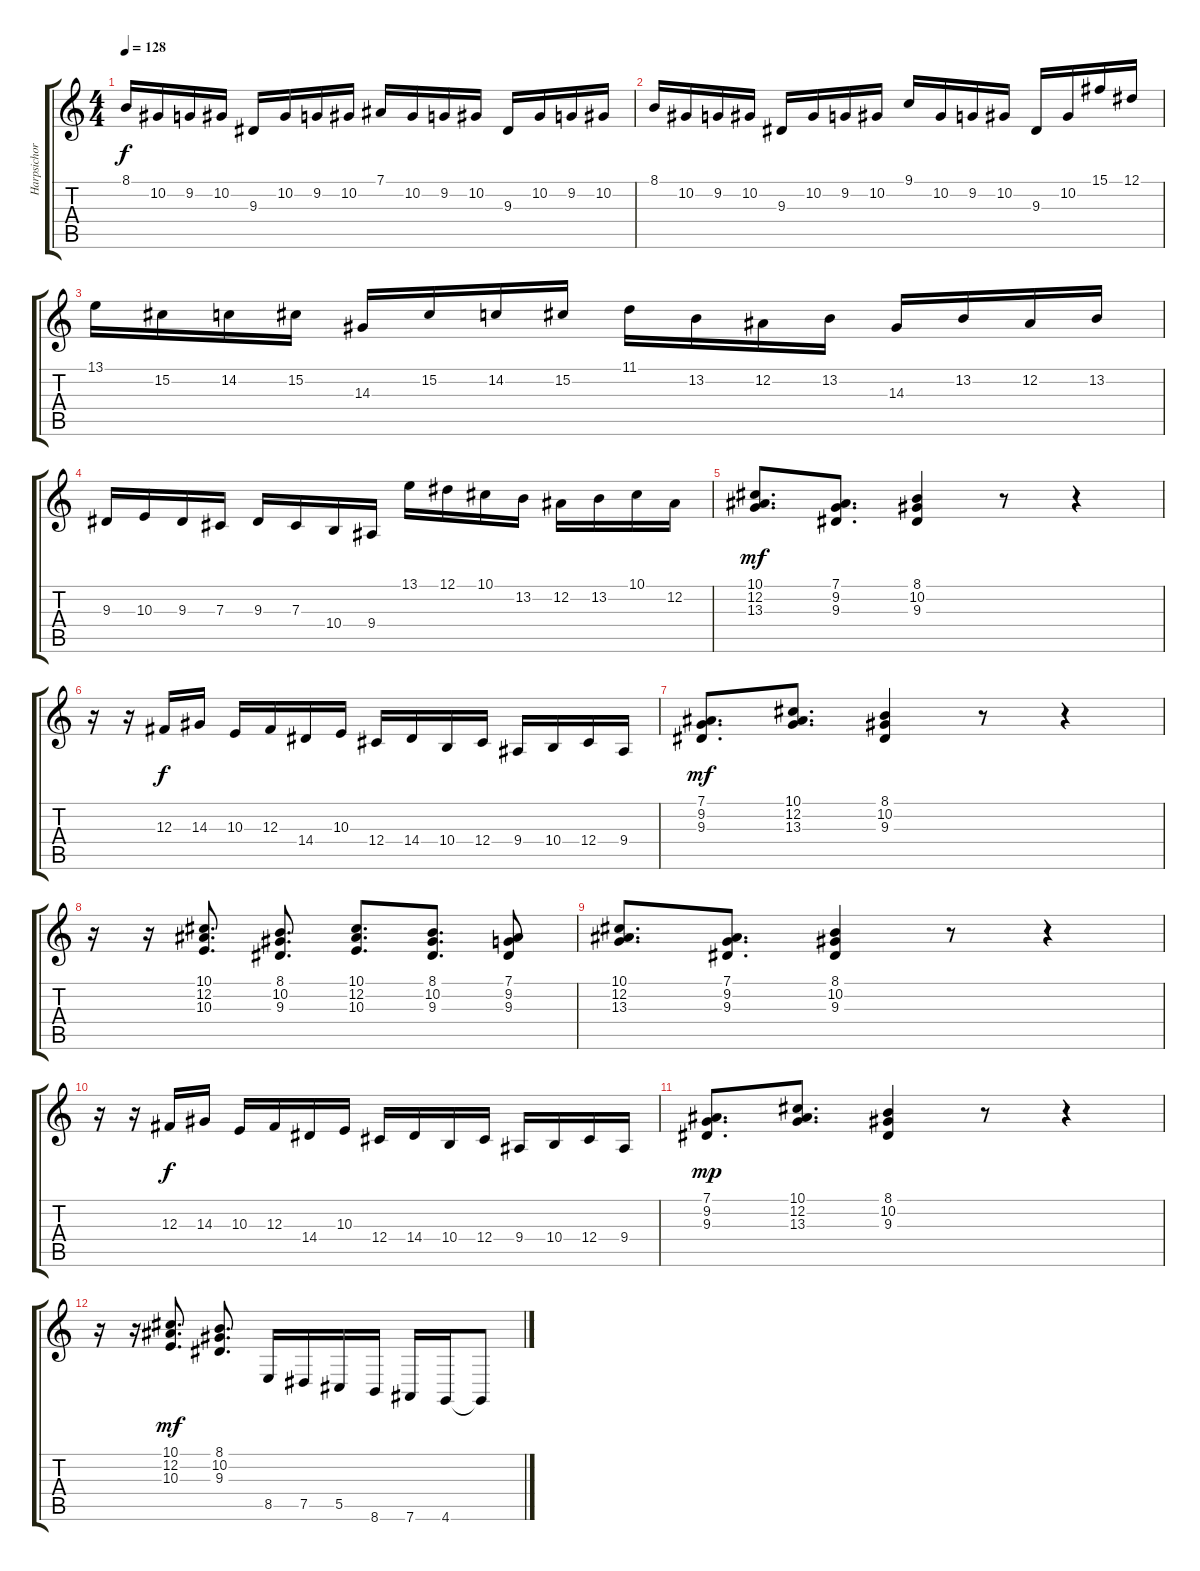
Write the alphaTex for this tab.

\track ("Harpsichord" "Harpsichor") {instrument harpsichord}
\staff {score tabs}
\tuning (Eb4 Bb3 Gb3 Db3 Ab2 Eb2) {hide}
\ts (4 4)
\tempo 128
\clef g2
\ks c
8.1.16{dy f} 10.2.16 9.2.16 10.2.16 9.3.16 10.2.16 9.2.16 10.2.16 7.1.16 10.2.16 9.2.16 10.2.16 9.3.16 10.2.16 9.2.16 10.2.16 |
8.1.16 10.2.16 9.2.16 10.2.16 9.3.16 10.2.16 9.2.16 10.2.16 9.1.16 10.2.16 9.2.16 10.2.16 9.3.16 10.2.16 15.1.16 12.1.16 |
13.1.16 15.2.16 14.2.16 15.2.16 14.3.16 15.2.16 14.2.16 15.2.16 11.1.16 13.2.16 12.2.16 13.2.16 14.3.16 13.2.16 12.2.16 13.2.16 |
9.3.16 10.3.16 9.3.16 7.3.16 9.3.16 7.3.16 10.4.16 9.4.16 13.1.16 12.1.16 10.1.16 13.2.16 12.2.16 13.2.16 10.1.16 12.2.16 |
(10.1 12.2 13.3).8{d dy mf} (7.1 9.2 9.3).8{d} (8.1 10.2 9.3).4 r.8 r.4 |
r.16 r.16 12.3.16{dy f} 14.3.16 10.3.16 12.3.16 14.4.16 10.3.16 12.4.16 14.4.16 10.4.16 12.4.16 9.4.16 10.4.16 12.4.16 9.4.16 |
(7.1 9.2 9.3).8{d dy mf} (10.1 12.2 13.3).8{d} (8.1 10.2 9.3).4 r.8 r.4 |
r.16 r.16 (10.1 12.2 10.3).8{d} (8.1 10.2 9.3).8{d} (10.1 12.2 10.3).8{d} (8.1 10.2 9.3).8{d} (7.1 9.2 9.3).8 |
(10.1 12.2 13.3).8{d} (7.1 9.2 9.3).8{d} (8.1 10.2 9.3).4 r.8 r.4 |
r.16 r.16 12.3.16{dy f} 14.3.16 10.3.16 12.3.16 14.4.16 10.3.16 12.4.16 14.4.16 10.4.16 12.4.16 9.4.16 10.4.16 12.4.16 9.4.16 |
(7.1 9.2 9.3).8{d dy mp} (10.1 12.2 13.3).8{d} (8.1 10.2 9.3).4 r.8 r.4 |
r.16 r.16 (10.1 12.2 10.3).8{d dy mf} (8.1 10.2 9.3).8{d} 8.5.16 7.5.16 5.5.16 8.6.16 7.6.16 4.6.16 4.6{t}.8
